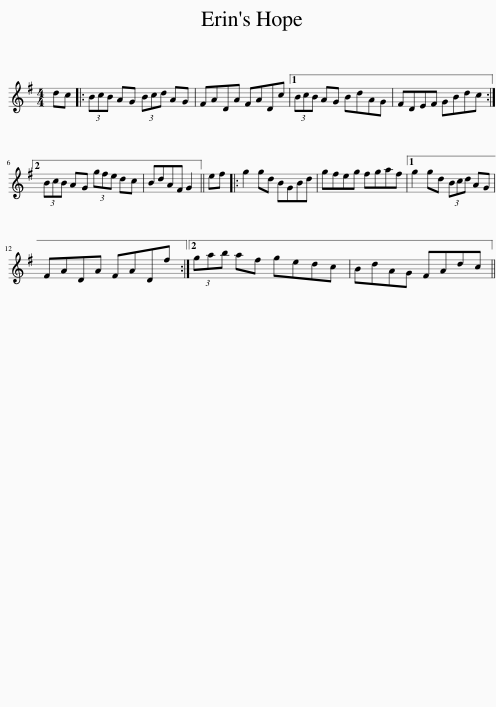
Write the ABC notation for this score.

X:1
L:1/8
M:4/4
I:linebreak $
K:G
V:1 treble
V:1
 dc |: (3BcB AG (3Bcd AG | FADA FADc |1 (3BcB AG BdAG | FDEF GBdc :|2$ %5
 (3BcB AG (3gfe dc | BdAF G2 || ef |: g2 gd BGBd | gfeg fgaf |1 %10
 g2 gd (3Bcd AG |$ FADA FADf :|2 (3gab af gedc | BdAG FAdc || %14
